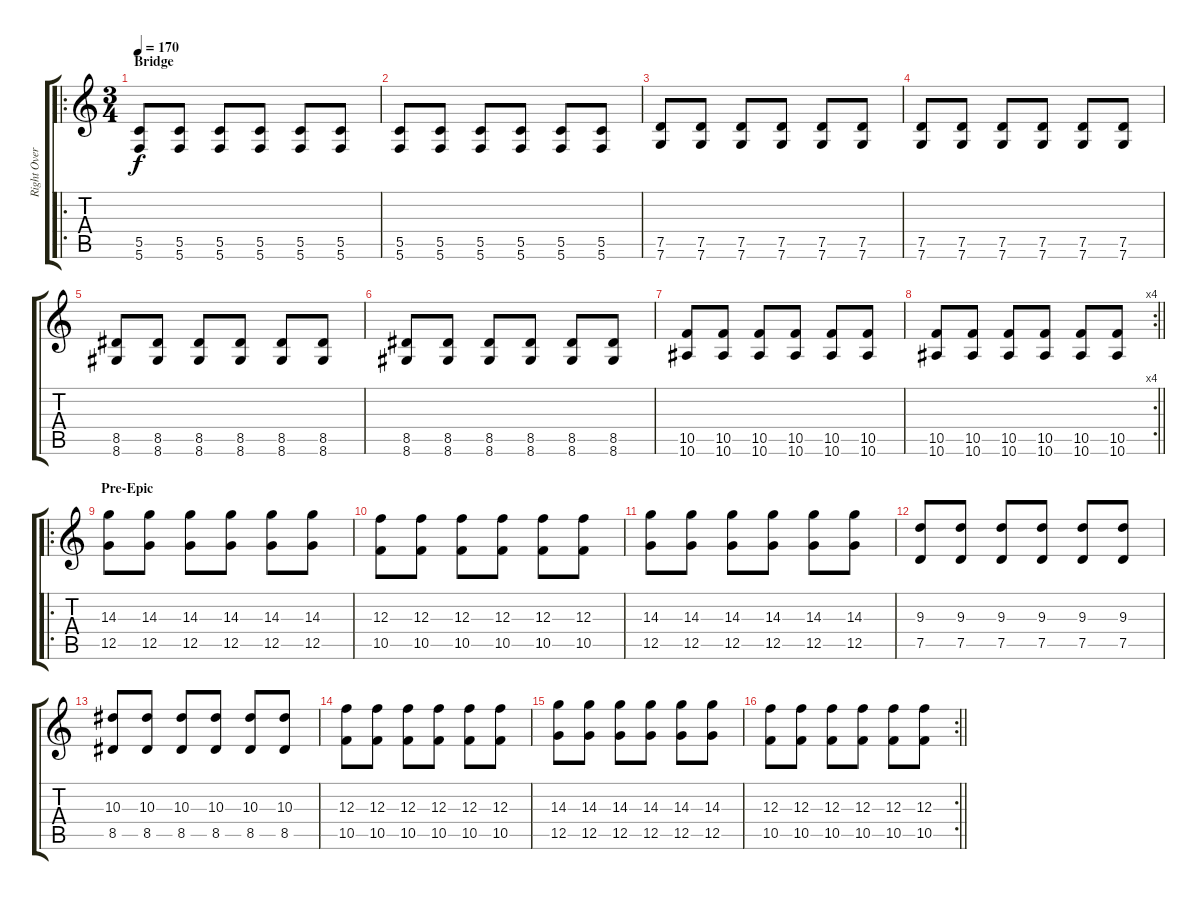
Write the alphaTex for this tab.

\track ("Right Overdriven Guitar" "Right Over") {instrument distortionguitar}
\staff {score tabs}
\tuning (D4 A3 F3 C3 G2 C2) {hide}
\ro
\ts (3 4)
\section ("" "Bridge")
\tempo 170
\clef g2
\ks c
(5.5 5.6).8{dy f} (5.5 5.6).8 (5.5 5.6).8 (5.5 5.6).8 (5.5 5.6).8 (5.5 5.6).8 |
(5.5 5.6).8 (5.5 5.6).8 (5.5 5.6).8 (5.5 5.6).8 (5.5 5.6).8 (5.5 5.6).8 |
(7.5 7.6).8 (7.5 7.6).8 (7.5 7.6).8 (7.5 7.6).8 (7.5 7.6).8 (7.5 7.6).8 |
(7.5 7.6).8 (7.5 7.6).8 (7.5 7.6).8 (7.5 7.6).8 (7.5 7.6).8 (7.5 7.6).8 |
(8.5 8.6).8 (8.5 8.6).8 (8.5 8.6).8 (8.5 8.6).8 (8.5 8.6).8 (8.5 8.6).8 |
(8.5 8.6).8 (8.5 8.6).8 (8.5 8.6).8 (8.5 8.6).8 (8.5 8.6).8 (8.5 8.6).8 |
(10.5 10.6).8 (10.5 10.6).8 (10.5 10.6).8 (10.5 10.6).8 (10.5 10.6).8 (10.5 10.6).8 |
\rc 4
\barLineRight lightlight
(10.5 10.6).8 (10.5 10.6).8 (10.5 10.6).8 (10.5 10.6).8 (10.5 10.6).8 (10.5 10.6).8 |
\ro
\section ("" "Pre-Epic")
(14.3 12.5).8 (14.3 12.5).8 (14.3 12.5).8 (14.3 12.5).8 (14.3 12.5).8 (14.3 12.5).8 |
(12.3 10.5).8 (12.3 10.5).8 (12.3 10.5).8 (12.3 10.5).8 (12.3 10.5).8 (12.3 10.5).8 |
(14.3 12.5).8 (14.3 12.5).8 (14.3 12.5).8 (14.3 12.5).8 (14.3 12.5).8 (14.3 12.5).8 |
(9.3 7.5).8 (9.3 7.5).8 (9.3 7.5).8 (9.3 7.5).8 (9.3 7.5).8 (9.3 7.5).8 |
(10.3 8.5).8 (10.3 8.5).8 (10.3 8.5).8 (10.3 8.5).8 (10.3 8.5).8 (10.3 8.5).8 |
(12.3 10.5).8 (12.3 10.5).8 (12.3 10.5).8 (12.3 10.5).8 (12.3 10.5).8 (12.3 10.5).8 |
(14.3 12.5).8 (14.3 12.5).8 (14.3 12.5).8 (14.3 12.5).8 (14.3 12.5).8 (14.3 12.5).8 |
\rc 2
\barLineRight lightlight
(12.3 10.5).8 (12.3 10.5).8 (12.3 10.5).8 (12.3 10.5).8 (12.3 10.5).8 (12.3 10.5).8
